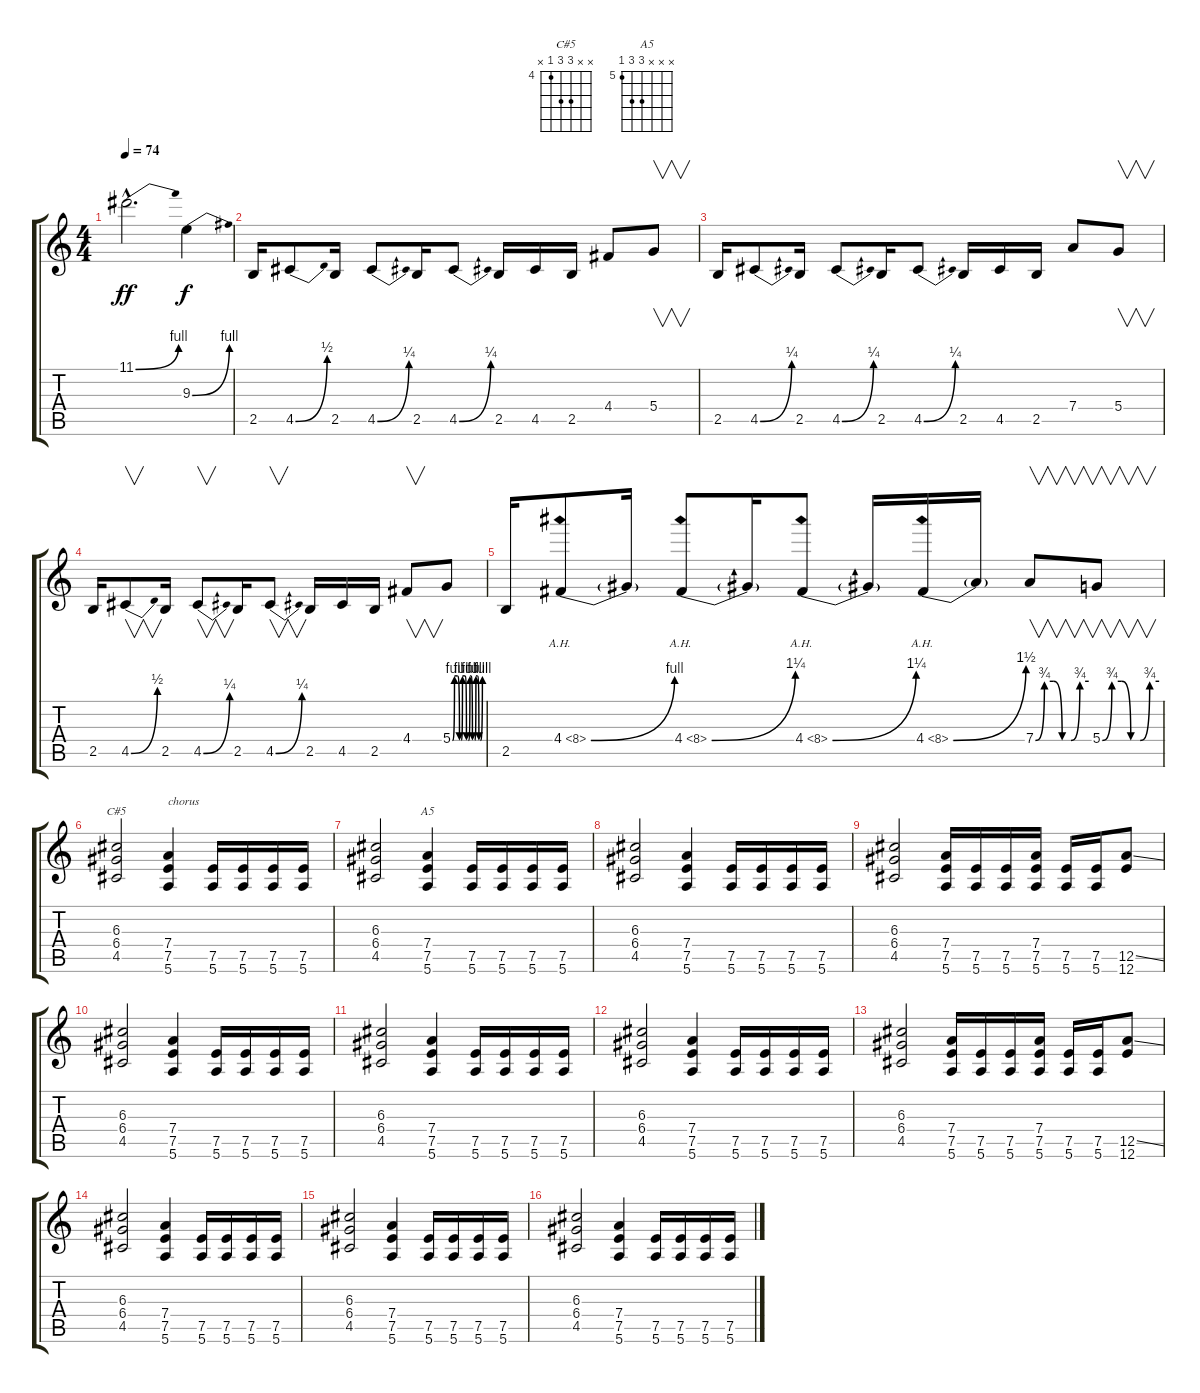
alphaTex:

\track "" {instrument overdrivenguitar}
\staff {score tabs}
\tuning (E4 B3 G3 D3 A2 E2) {hide}
\chord ("C#5" x x 6 6 4 x) {firstfret 4}
\chord ("A5" x x x 7 7 5) {firstfret 5}
\ts (4 4)
\tempo 74
\clef g2
\ks c
11.1{be (bend 0 0 60 4) hac}.2{d dy ff} 9.3{be (bend 0 0 60 4)}.4{dy f} |
2.5.16 4.5{be (bend 0 0 60 2)}.8 2.5.16 4.5{be (bend 0 0 60 1)}.8 2.5.16 4.5{be (bend 0 0 60 1)}.8 2.5.16 4.5.16 2.5.16 4.4.8 5.4.8{v} |
2.5.16 4.5{be (bend 0 0 60 1)}.8 2.5.16 4.5{be (bend 0 0 60 1)}.8 2.5.16 4.5{be (bend 0 0 60 1)}.8 2.5.16 4.5.16 2.5.16 7.4.8 5.4.8{v} |
2.5.16 4.5{be (bend 0 0 60 2)}.8{v} 2.5.16 4.5{be (bend 0 0 60 1)}.8{v} 2.5.16 4.5{be (bend 0 0 60 1)}.8{v} 2.5.16 4.5.16 2.5.16 4.4.8{v} 5.4{be (custom 0 0 4 4 10 4 14 0 18 0 20 4 25 4 28 0 30 0 32 0 35 4 37 4 40 0 43 0 45 0 47 4 50 4 53 0 56 0 60 4)}.8 |
2.5.16 4.4{be (bend 0 0 60 4) ah 4}.8 4.4{t}.16 4.4{be (bend 0 0 60 5) ah 4}.8 4.4{t}.16 4.4{be (bend 0 0 60 5) ah 4}.8 4.4{t}.16 4.4{be (bend 0 0 60 6) ah 4}.16 4.4{t}.16 7.4{be (custom 0 0 10 3 20 3 30 0 40 0 50 3 60 3)}.8{v} 5.4{be (custom 0 0 10 3 20 3 30 0 40 0 50 3 60 3)}.8{v} |
(6.3 6.4 4.5).2{ch "C#5"} (7.4 7.5 5.6).4{txt "chorus"} (7.5 5.6).16 (7.5 5.6).16 (7.5 5.6).16 (7.5 5.6).16 |
(6.3 6.4 4.5).2 (7.4 7.5 5.6).4{ch "A5"} (7.5 5.6).16 (7.5 5.6).16 (7.5 5.6).16 (7.5 5.6).16 |
(6.3 6.4 4.5).2 (7.4 7.5 5.6).4 (7.5 5.6).16 (7.5 5.6).16 (7.5 5.6).16 (7.5 5.6).16 |
(6.3 6.4 4.5).2 (7.4 7.5 5.6).16 (7.5 5.6).16 (7.5 5.6).16 (7.4 7.5 5.6).16 (7.5 5.6).16 (7.5 5.6).16 (12.5{ss} 12.6).8 |
(6.3 6.4 4.5).2 (7.4 7.5 5.6).4 (7.5 5.6).16 (7.5 5.6).16 (7.5 5.6).16 (7.5 5.6).16 |
(6.3 6.4 4.5).2 (7.4 7.5 5.6).4 (7.5 5.6).16 (7.5 5.6).16 (7.5 5.6).16 (7.5 5.6).16 |
(6.3 6.4 4.5).2 (7.4 7.5 5.6).4 (7.5 5.6).16 (7.5 5.6).16 (7.5 5.6).16 (7.5 5.6).16 |
(6.3 6.4 4.5).2 (7.4 7.5 5.6).16 (7.5 5.6).16 (7.5 5.6).16 (7.4 7.5 5.6).16 (7.5 5.6).16 (7.5 5.6).16 (12.5{ss} 12.6).8 |
(6.3 6.4 4.5).2 (7.4 7.5 5.6).4 (7.5 5.6).16 (7.5 5.6).16 (7.5 5.6).16 (7.5 5.6).16 |
(6.3 6.4 4.5).2 (7.4 7.5 5.6).4 (7.5 5.6).16 (7.5 5.6).16 (7.5 5.6).16 (7.5 5.6).16 |
(6.3 6.4 4.5).2 (7.4 7.5 5.6).4 (7.5 5.6).16 (7.5 5.6).16 (7.5 5.6).16 (7.5 5.6).16
